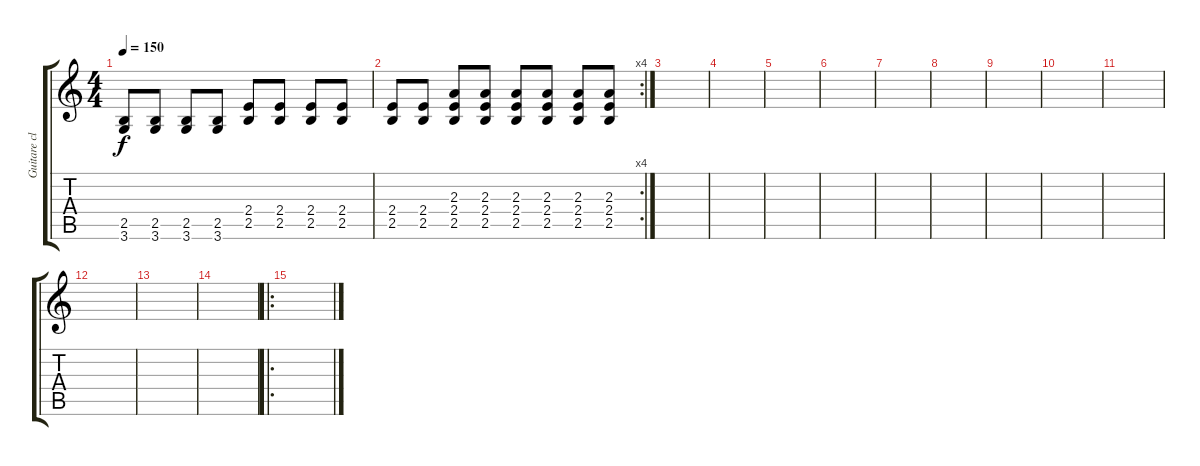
\track ("Guitare claire 2" "Guitare cl") {instrument electricguitarclean}
\staff {score tabs}
\tuning (E4 B3 G3 D3 A2 E2) {hide}
\ts (4 4)
\tempo 150
\clef g2
\ks c
(2.5 3.6).8{dy f} (2.5 3.6).8 (2.5 3.6).8 (2.5 3.6).8 (2.4 2.5).8 (2.4 2.5).8 (2.4 2.5).8 (2.4 2.5).8 |
\rc 4
(2.4 2.5).8 (2.4 2.5).8 (2.3 2.4 2.5).8 (2.3 2.4 2.5).8 (2.3 2.4 2.5).8 (2.3 2.4 2.5).8 (2.3 2.4 2.5).8 (2.3 2.4 2.5).8 |
|
|
|
|
|
|
|
|
|
|
|
|
\ro
